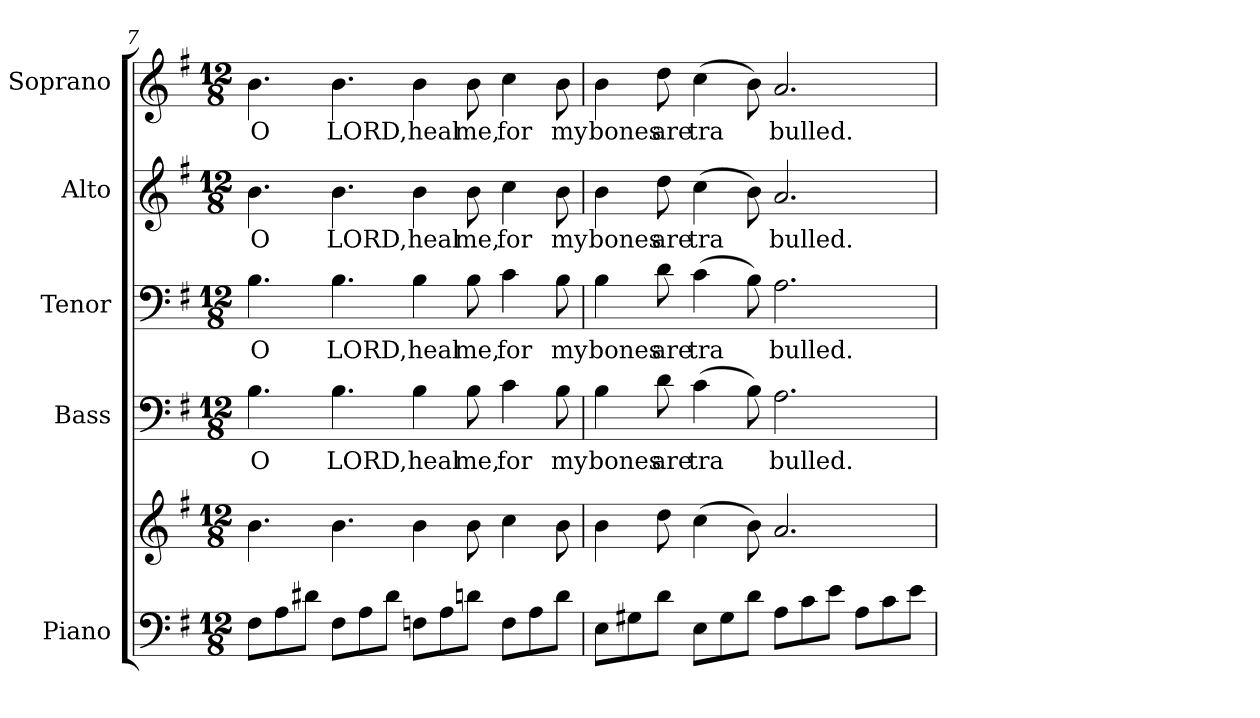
**kern	**kern	**kern	**text	**kern	**text	**kern	**text	**kern	**text
*part5	*part5	*part4	*part4	*part3	*part3	*part2	*part2	*part1	*part1
*staff6	*staff5	*staff4	*staff4	*staff3	*staff3	*staff2	*staff2	*staff1	*staff1
*I"Piano	*	*I"Bass	*	*I"Tenor	*	*I"Alto	*	*I"Soprano	*
*I'Pno.	*	*I'B.	*	*I'T.	*	*I'A.	*	*I'S.	*
!!LO:PB:g=z
*clefF4	*clefG2	*clefF4	*	*clefF4	*	*clefG2	*	*clefG2	*
*k[f#]	*k[f#]	*k[f#]	*	*k[f#]	*	*k[f#]	*	*k[f#]	*
*G:	*G:	*G:	*	*G:	*	*G:	*	*G:	*
*M12/8	*M12/8	*M12/8	*	*M12/8	*	*M12/8	*	*M12/8	*
=7	=7	=7	=7	=7	=7	=7	=7	=7	=7
!	!	!	!LO:LY:b:color=#000000	!	!	!	!	!	!
!	!	!	!	!	!LO:LY:b:color=#000000	!	!	!	!
!	!	!	!	!	!	!	!LO:LY:b:color=#000000	!	!
!	!	!	!	!	!	!	!	!	!LO:LY:b:color=#000000
8F#i\L	4.bi\	4.Bi\	O	4.Bi\	O	4.bi\	O	4.bi\	O
8Ai\	.	.	.	.	.	.	.	.	.
8d#Xi\J	.	.	.	.	.	.	.	.	.
!	!	!	!LO:LY:b:color=#000000	!	!	!	!	!	!
!	!	!	!	!	!LO:LY:b:color=#000000	!	!	!	!
!	!	!	!	!	!	!	!LO:LY:b:color=#000000	!	!
!	!	!	!	!	!	!	!	!	!LO:LY:b:color=#000000
8F#i\L	4.bi\	4.Bi\	LORD,	4.Bi\	LORD,	4.bi\	LORD,	4.bi\	LORD,
8Ai\	.	.	.	.	.	.	.	.	.
8d#i\J	.	.	.	.	.	.	.	.	.
!	!	!	!LO:LY:b:color=#000000	!	!	!	!	!	!
!	!	!	!	!	!LO:LY:b:color=#000000	!	!	!	!
!	!	!	!	!	!	!	!LO:LY:b:color=#000000	!	!
!	!	!	!	!	!	!	!	!	!LO:LY:b:color=#000000
8Fni\L	4bi\	4Bi\	heal	4Bi\	heal	4bi\	heal	4bi\	heal
8Ai\	.	.	.	.	.	.	.	.	.
!	!	!	!LO:LY:b:color=#000000	!	!	!	!	!	!
!	!	!	!	!	!LO:LY:b:color=#000000	!	!	!	!
!	!	!	!	!	!	!	!LO:LY:b:color=#000000	!	!
!	!	!	!	!	!	!	!	!	!LO:LY:b:color=#000000
8dni\J	8bi\	8Bi\	me,	8Bi\	me,	8bi\	me,	8bi\	me,
!	!	!	!LO:LY:b:color=#000000	!	!	!	!	!	!
!	!	!	!	!	!LO:LY:b:color=#000000	!	!	!	!
!	!	!	!	!	!	!	!LO:LY:b:color=#000000	!	!
!	!	!	!	!	!	!	!	!	!LO:LY:b:color=#000000
8Fi\L	4cci\	4ci\	for	4ci\	for	4cci\	for	4cci\	for
8Ai\	.	.	.	.	.	.	.	.	.
!	!	!	!LO:LY:b:color=#000000	!	!	!	!	!	!
!	!	!	!	!	!LO:LY:b:color=#000000	!	!	!	!
!	!	!	!	!	!	!	!LO:LY:b:color=#000000	!	!
!	!	!	!	!	!	!	!	!	!LO:LY:b:color=#000000
8di\J	8bi\	8Bi\	my	8Bi\	my	8bi\	my	8bi\	my
=8	=8	=8	=8	=8	=8	=8	=8	=8	=8
!	!	!	!LO:LY:b:color=#000000	!	!	!	!	!	!
!	!	!	!	!	!LO:LY:b:color=#000000	!	!	!	!
!	!	!	!	!	!	!	!LO:LY:b:color=#000000	!	!
!	!	!	!	!	!	!	!	!	!LO:LY:b:color=#000000
8Ei\L	4bi\	4Bi\	bones	4Bi\	bones	4bi\	bones	4bi\	bones
8G#Xi\	.	.	.	.	.	.	.	.	.
!	!	!	!LO:LY:b:color=#000000	!	!	!	!	!	!
!	!	!	!	!	!LO:LY:b:color=#000000	!	!	!	!
!	!	!	!	!	!	!	!LO:LY:b:color=#000000	!	!
!	!	!	!	!	!	!	!	!	!LO:LY:b:color=#000000
8di\J	8ddi\	8di\	are	8di\	are	8ddi\	are	8ddi\	are
!	!	!	!LO:LY:b:color=#000000	!	!	!	!	!	!
!	!	!	!	!	!LO:LY:b:color=#000000	!	!	!	!
!	!	!	!	!	!	!	!LO:LY:b:color=#000000	!	!
!	!	!	!	!	!	!	!	!	!LO:LY:b:color=#000000
8Ei\L	(4cci\	(4ci\	tra	(4ci\	tra	(4cci\	tra	(4cci\	tra
8G#i\	.	.	.	.	.	.	.	.	.
8di\J	8bi\)	8Bi\)	.	8Bi\)	.	8bi\)	.	8bi\)	.
!	!	!	!LO:LY:b:color=#000000	!	!	!	!	!	!
!	!	!	!	!	!LO:LY:b:color=#000000	!	!	!	!
!	!	!	!	!	!	!	!LO:LY:b:color=#000000	!	!
!	!	!	!	!	!	!	!	!	!LO:LY:b:color=#000000
8Ai\L	2.ai/	2.Ai\	bulled.	2.Ai\	bulled.	2.ai/	bulled.	2.ai/	bulled.
8ci\	.	.	.	.	.	.	.	.	.
8ei\J	.	.	.	.	.	.	.	.	.
8Ai\L	.	.	.	.	.	.	.	.	.
8ci\	.	.	.	.	.	.	.	.	.
8ei\J	.	.	.	.	.	.	.	.	.
=	=	=	=	=	=	=	=	=	=
*-	*-	*-	*-	*-	*-	*-	*-	*-	*-
